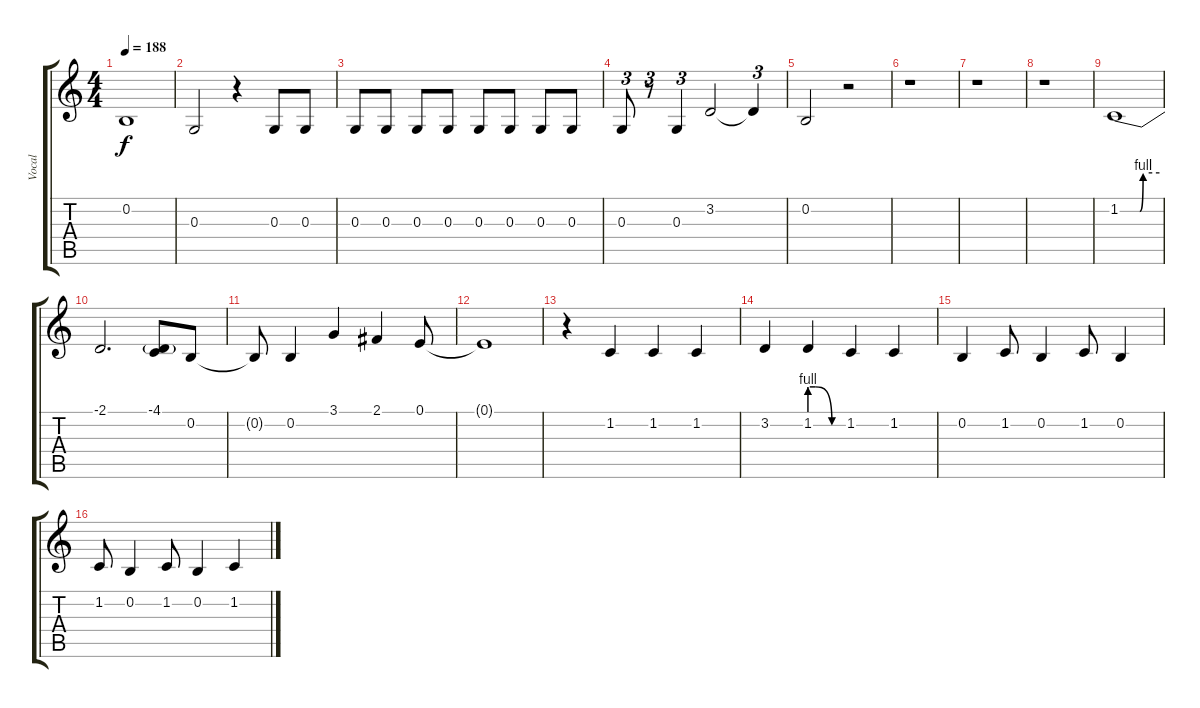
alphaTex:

\track ("Vocal" "Vocal") {instrument lead3calliope}
\staff {score tabs}
\tuning (E4 B3 G3 D3 A2 E2) {hide}
\ts (4 4)
\tempo 188
\clef g2
\ks c
0.2.1{dy f} |
0.3.2 r.4 0.3.8 0.3.8 |
0.3.8 0.3.8 0.3.8 0.3.8 0.3.8 0.3.8 0.3.8 0.3.8 |
0.3.8{tu (3 2)} r.8{tu (3 2)} 0.3.4{tu (3 2)} 3.2.2 3.2{t}.4{tu (3 2)} |
0.2.2 r.2 |
r.1 |
r.1 |
r.1 |
1.2{be (custom 0 0 30 0 35 4 60 4)}.1 |
-2.1.2{d} (-4.1 1.2{t}).8 0.2.8 |
0.2{t}.8 0.2.4 3.1.4 2.1.4 0.1.8 |
0.1{t}.1 |
r.4 1.2.4 1.2.4 1.2.4 |
3.2.4 1.2{be (custom 0 4 10 4 40 0 60 0)}.4 1.2.4 1.2.4 |
0.2.4 1.2.8 0.2.4 1.2.8 0.2.4 |
1.2.8 0.2.4 1.2.8 0.2.4 1.2.4
